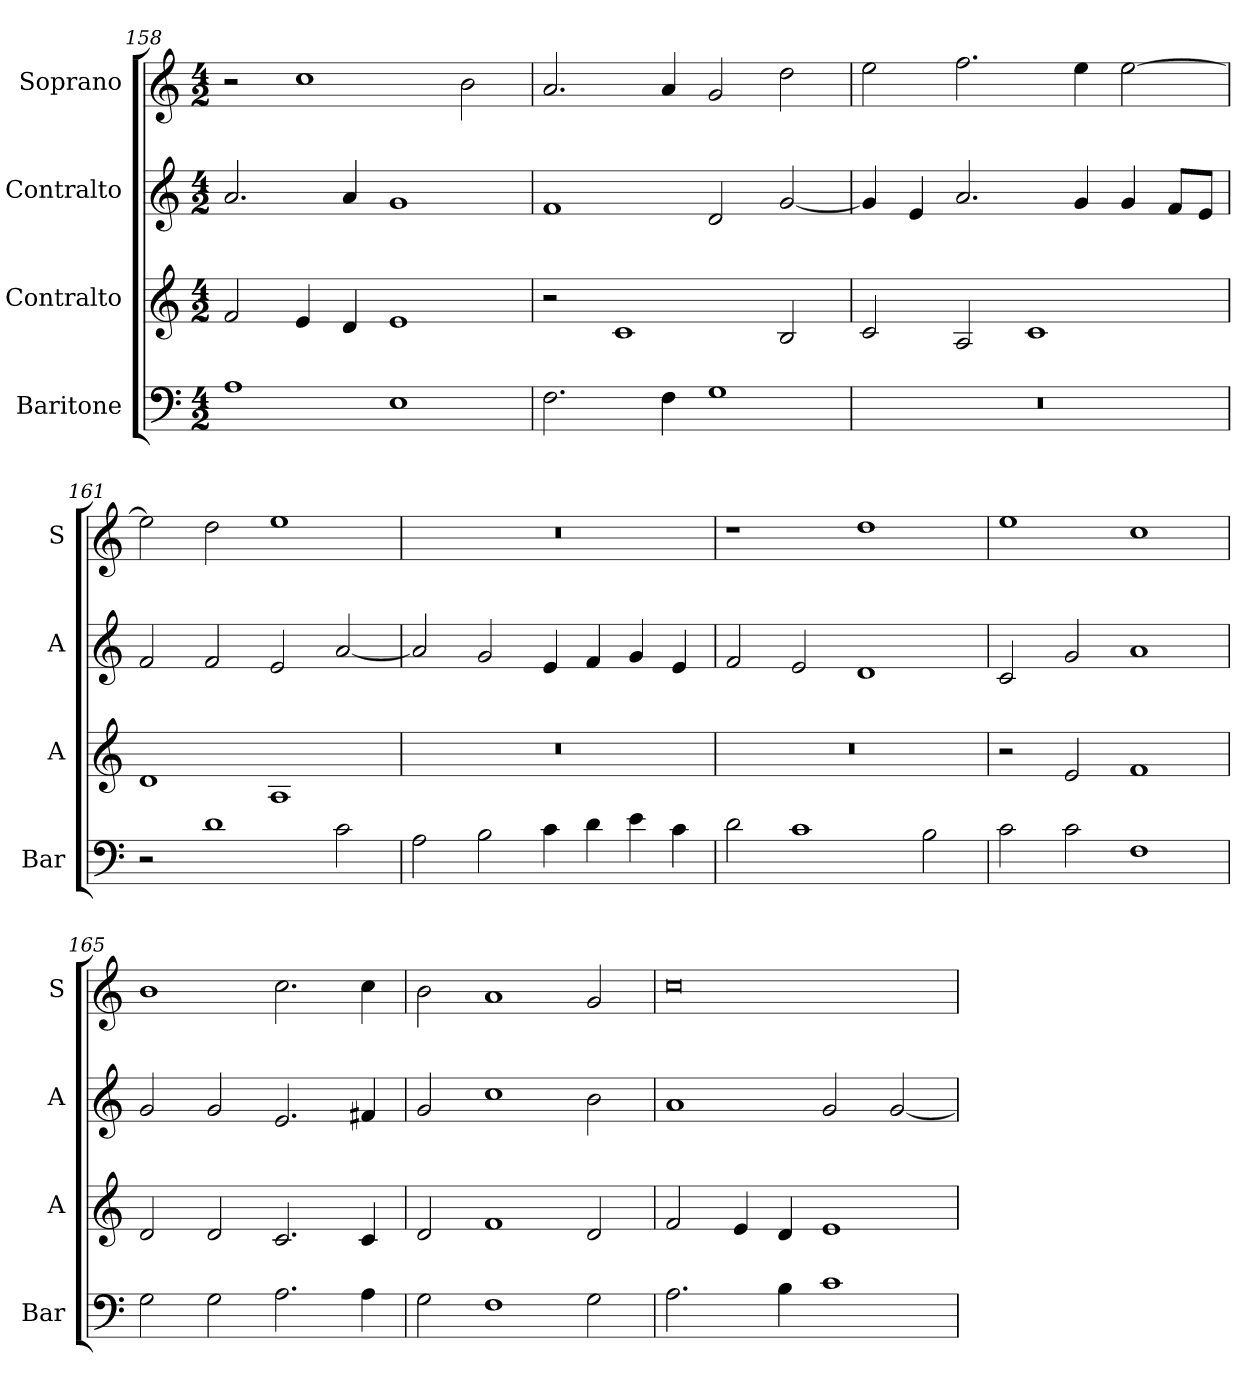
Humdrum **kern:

**kern	**kern	**kern	**kern
*part4	*part3	*part2	*part1
*staff4	*staff3	*staff2	*staff1
*I"Baritone	*I"Contralto	*I"Contralto	*I"Soprano
*I'Bar	*I'A	*I'A	*I'S
*clefF4	*clefG2	*clefG2	*clefG2
*k[]	*k[]	*k[]	*k[]
*G:mix	*G:mix	*G:mix	*G:mix
*M4/2	*M4/2	*M4/2	*M4/2
=158	=158	=158	=158
1A	2f	2.a	2r
.	4e	.	1cc
.	4d	4a	.
1E	1e	1g	.
.	.	.	2b
=159	=159	=159	=159
2.F	2r	1f	2.a
.	1c	.	.
4F	.	.	4a
1G	.	2d	2g
.	2B	[2g	2dd
=160	=160	=160	=160
0r	2c	4g]	2ee
.	.	4e	.
.	2A	2.a	2.ff
.	1c	.	.
.	.	4g	4ee
.	.	4g	[2ee
.	.	8f/L	.
.	.	8e/J	.
=161	=161	=161	=161
2r	1d	2f	2ee]
1d	.	2f	2dd
.	1A	2e	1ee
2c	.	[2a	.
=162	=162	=162	=162
2A	0r	2a]	0r
2B	.	2g	.
4c	.	4e	.
4d	.	4f	.
4e	.	4g	.
4c	.	4e	.
=163	=163	=163	=163
2d	0r	2f	1r
1c	.	2e	.
.	.	1d	1dd
2B	.	.	.
=164	=164	=164	=164
2c	2r	2c	1ee
2c	2e	2g	.
1F	1f	1a	1cc
=165	=165	=165	=165
2G	2d	2g	1b
2G	2d	2g	.
2.A	2.c	2.e	2.cc
4A	4c	4f#X	4cc
=166	=166	=166	=166
2G	2d	2g	2b
1F	1f	1cc	1a
2G	2d	2b	2g
=167	=167	=167	=167
2.A	2f	1a	0cc
.	4e	.	.
4B	4d	.	.
1c	1e	2g	.
.	.	[2g	.
=	=	=	=
*-	*-	*-	*-
